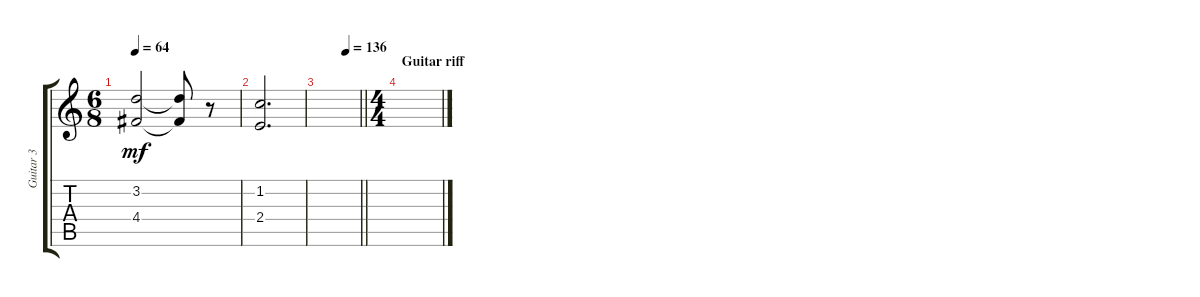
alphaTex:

\track ("Guitar 3" "Guitar 3") {instrument electricguitarclean}
\staff {score tabs}
\tuning (E4 B3 G3 D3 A2 E2) {hide}
\ts (6 8)
\tempo 64
\clef g2
\ks c
(3.2 4.4).2{dy mf} (3.2{t} 4.4{t}).8 r.8 |
(1.2 2.4).2{d} |
\tempo (136 0.6666666666666666)
\barLineRight lightlight
|
\ts (4 4)
\section ("" "Guitar riff")
